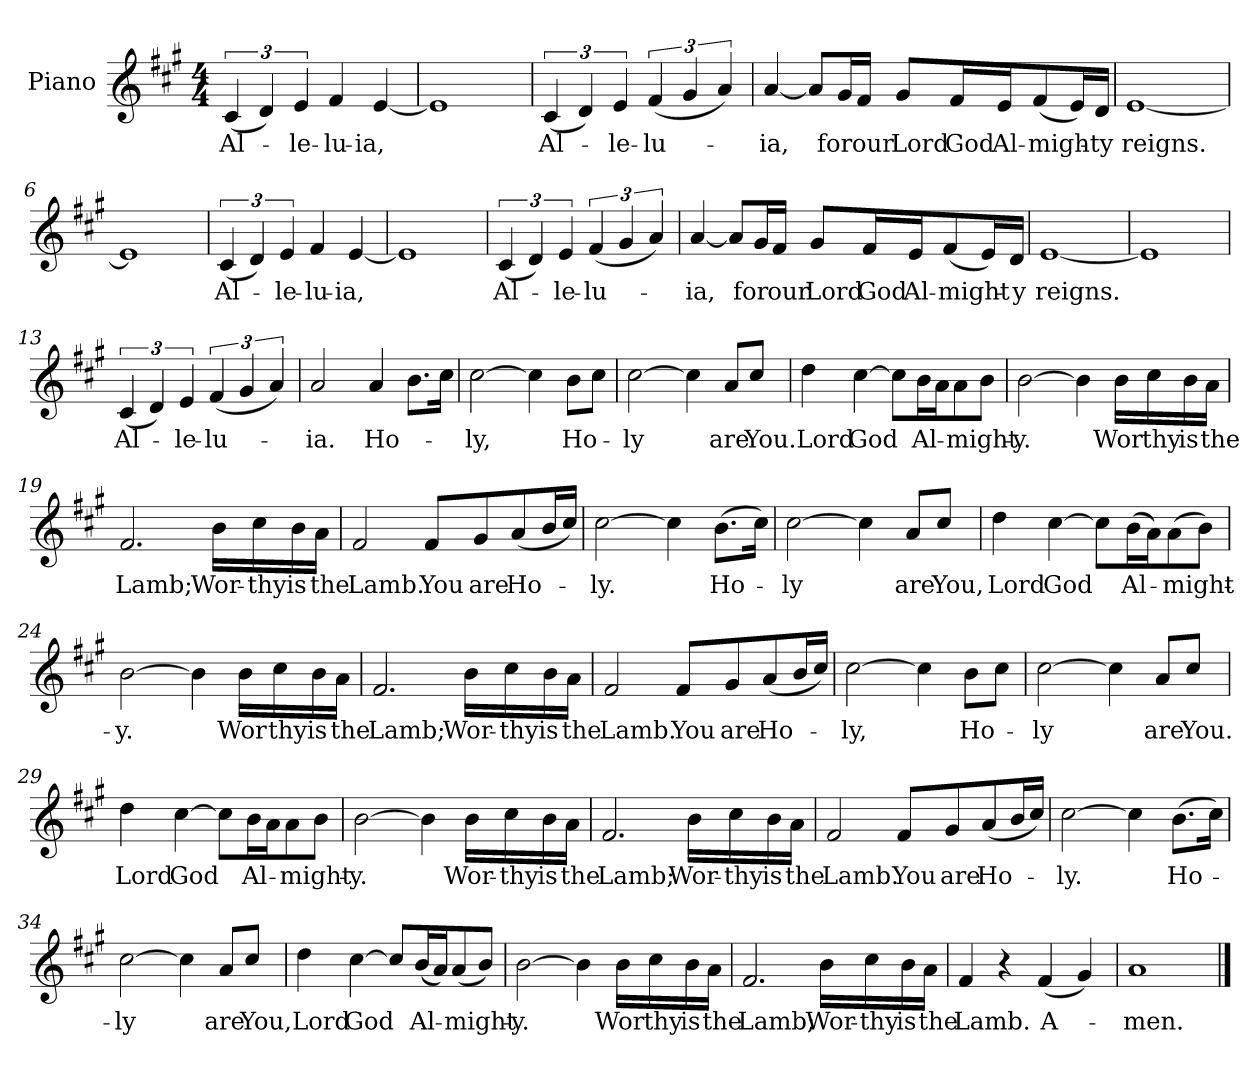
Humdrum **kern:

**kern	**text
*part1	*part1
*staff1	*staff1
*I"Piano	*
*I'Pno.	*
*clefG2	*
*k[f#c#g#]	*
*A:	*
*M4/4	*
=1	=1
(6c#/	Al-
6d/)	.
6e/	-le-
4f#/	-lu-
[4e/	-ia,
=2	=2
1e]	.
=3	=3
(6c#/	Al-
6d/)	.
6e/	-le-
(6f#/	lu-
6g#/	.
6a/)	.
=4	=4
[4a/	-ia,
8a/L]	.
16g#/L	for
16f#/JJ	our
8g#/L	Lord
16f#/L	God
16e/J	Al-
(8f#/	-migh-
16e/L)	.
16d/JJ	-ty
!!LO:LB:g=z
=5	=5
[1e	reigns.
=6	=6
1e]	.
=7	=7
(6c#/	Al-
6d/)	.
6e/	-le-
4f#/	-lu-
[4e/	-ia,
=8	=8
1e]	.
=9	=9
(6c#/	Al-
6d/)	.
6e/	-le-
(6f#/	lu-
6g#/	.
6a/)	.
!!LO:LB:g=z
=10	=10
[4a/	-ia,
8a/L]	.
16g#/L	for
16f#/JJ	our
8g#/L	Lord
16f#/L	God
16e/J	Al-
(8f#/	-might-
16e/L)	.
16d/JJ	-y
=11	=11
[1e	reigns.
=12	=12
1e]	.
=13	=13
(6c#/	Al-
6d/)	.
6e/	-le-
(6f#/	lu-
6g#/	.
6a/)	.
!!LO:LB:g=z
=14	=14
2a/	-ia.
4a/	Ho-
8.b\L	.
16cc#\Jk	.
=15	=15
[2cc#\	-ly,
4cc#\]	.
8b\L	Ho-
8cc#\J	.
=16	=16
[2cc#\	-ly
4cc#\]	.
8a/L	are
8cc#/J	You.
=17	=17
4dd\	Lord
[4cc#\	God
8cc#\L]	.
16b\L	Al-
16a\J	.
8a\	-might-
8b\J	.
!!LO:LB:g=z
=18	=18
[2b\	-y.
4b\]	.
16b\LL	Wor
16cc#\	-thy
16b\	is
16a\JJ	the
=19	=19
2.f#/	Lamb;
16b\LL	Wor-
16cc#\	-thy
16b\	is
16a\JJ	the
=20	=20
2f#/	Lamb.
8f#/L	You
8g#/	are
(8a/	Ho-
16b/L	.
16cc#/JJ)	.
!!LO:LB:g=z
=21	=21
[2cc#\	-ly.
4cc#\]	.
(8.b\L	Ho-
16cc#\Jk)	.
=22	=22
[2cc#\	-ly
4cc#\]	.
8a/L	are
8cc#/J	You,
=23	=23
4dd\	Lord
[4cc#\	God
8cc#\L]	.
(16b\L	Al-
16a\J)	.
(8a\	-might-
8b\J)	.
=24	=24
[2b\	-y.
4b\]	.
16b\LL	Wor
16cc#\	-thy
16b\	is
16a\JJ	the
!!LO:LB:g=z
=25	=25
2.f#/	Lamb;
16b\LL	Wor-
16cc#\	-thy
16b\	is
16a\JJ	the
=26	=26
2f#/	Lamb.
8f#/L	You
8g#/	are
(8a/	Ho-
16b/L	.
16cc#/JJ)	.
=27	=27
[2cc#\	-ly,
4cc#\]	.
8b\L	Ho-
8cc#\J	.
!!LO:LB:g=z
=28	=28
[2cc#\	-ly
4cc#\]	.
8a/L	are
8cc#/J	You.
=29	=29
4dd\	Lord
[4cc#\	God
8cc#\L]	.
16b\L	Al-
16a\J	.
8a\	-might-
8b\J	.
=30	=30
[2b\	-y.
4b\]	.
16b\LL	Wor-
16cc#\	-thy
16b\	is
16a\JJ	the
!!LO:PB:g=z
=31	=31
2.f#/	Lamb;
16b\LL	Wor-
16cc#\	-thy
16b\	is
16a\JJ	the
=32	=32
2f#/	Lamb.
8f#/L	You
8g#/	are
(8a/	Ho-
16b/L	.
16cc#/JJ)	.
=33	=33
[2cc#\	-ly.
4cc#\]	.
(8.b\L	Ho-
16cc#\Jk)	.
!!LO:LB:g=z
=34	=34
[2cc#\	-ly
4cc#\]	.
8a/L	are
8cc#/J	You,
=35	=35
4dd\	Lord
[4cc#\	God
8cc#/L]	.
(16b/L	Al-
16a/J)	.
(8a/	-might-
8b/J)	.
=36	=36
[2b\	-y.
4b\]	.
16b\LL	Wor
16cc#\	-thy
16b\	is
16a\JJ	the
!!LO:LB:g=z
=37	=37
2.f#/	Lamb;
16b\LL	Wor-
16cc#\	-thy
16b\	is
16a\JJ	the
=38	=38
4f#/	Lamb.
4r	.
(4f#/	A-
4g#/)	.
=39	=39
1a	-men.
==	==
*-	*-
